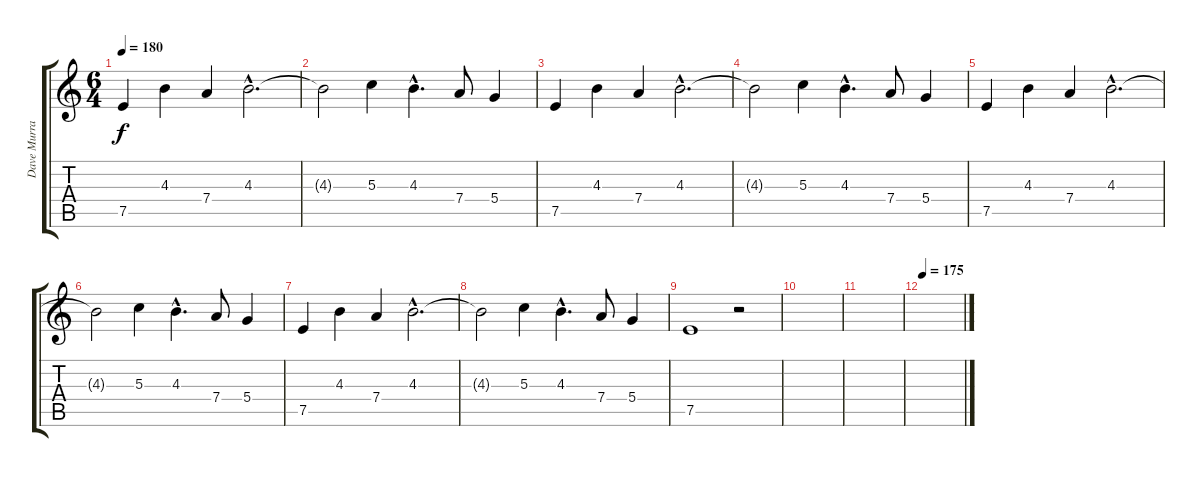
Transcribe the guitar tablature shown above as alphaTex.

\track ("Dave Murray" "Dave Murra") {instrument electricguitarclean}
\staff {score tabs}
\tuning (E4 B3 G3 D3 A2 E2) {hide}
\ts (6 4)
\tempo 180
\clef g2
\ks c
7.5.4{dy f} 4.3.4 7.4.4 4.3{hac}.2{d} |
4.3{t}.2 5.3.4 4.3{hac}.4{d} 7.4.8 5.4.4 |
7.5.4 4.3.4 7.4.4 4.3{hac}.2{d} |
4.3{t}.2 5.3.4 4.3{hac}.4{d} 7.4.8 5.4.4 |
7.5.4 4.3.4 7.4.4 4.3{hac}.2{d} |
4.3{t}.2 5.3.4 4.3{hac}.4{d} 7.4.8 5.4.4 |
7.5.4 4.3.4 7.4.4 4.3{hac}.2{d} |
4.3{t}.2 5.3.4 4.3{hac}.4{d} 7.4.8 5.4.4 |
7.5.1 r.2 |
|
|
\tempo 175
